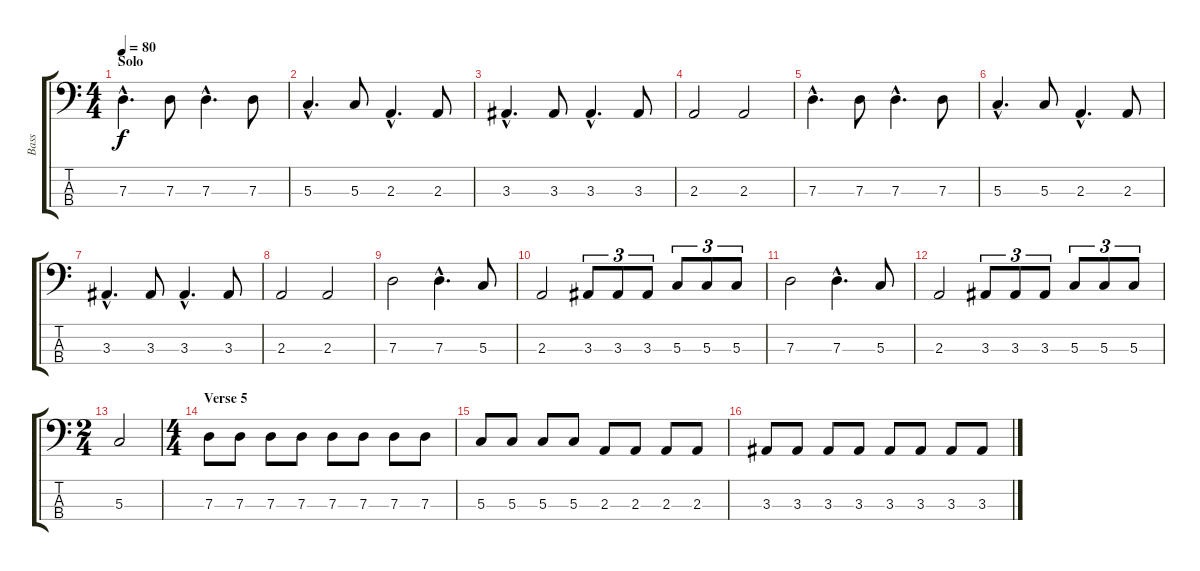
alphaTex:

\track ("Bass" "Bass") {instrument electricbasspick}
\staff {score tabs}
\tuning (F2 C2 G1 D1) {hide}
\ts (4 4)
\section ("" "Solo")
\tempo 80
\clef f4
\ks c
7.3{hac}.4{d dy f} 7.3.8 7.3{hac}.4{d} 7.3.8 |
5.3{hac}.4{d} 5.3.8 2.3{hac}.4{d} 2.3.8 |
3.3{hac}.4{d} 3.3.8 3.3{hac}.4{d} 3.3.8 |
2.3.2 2.3.2 |
7.3{hac}.4{d} 7.3.8 7.3{hac}.4{d} 7.3.8 |
5.3{hac}.4{d} 5.3.8 2.3{hac}.4{d} 2.3.8 |
3.3{hac}.4{d} 3.3.8 3.3{hac}.4{d} 3.3.8 |
2.3.2 2.3.2 |
7.3.2 7.3{hac}.4{d} 5.3.8 |
2.3.2 3.3.8{tu (3 2)} 3.3.8{tu (3 2)} 3.3.8{tu (3 2)} 5.3.8{tu (3 2)} 5.3.8{tu (3 2)} 5.3.8{tu (3 2)} |
7.3.2 7.3{hac}.4{d} 5.3.8 |
2.3.2 3.3.8{tu (3 2)} 3.3.8{tu (3 2)} 3.3.8{tu (3 2)} 5.3.8{tu (3 2)} 5.3.8{tu (3 2)} 5.3.8{tu (3 2)} |
\ts (2 4)
5.3.2 |
\ts (4 4)
\section ("" "Verse 5")
7.3.8 7.3.8 7.3.8 7.3.8 7.3.8 7.3.8 7.3.8 7.3.8 |
5.3.8 5.3.8 5.3.8 5.3.8 2.3.8 2.3.8 2.3.8 2.3.8 |
3.3.8 3.3.8 3.3.8 3.3.8 3.3.8 3.3.8 3.3.8 3.3.8
